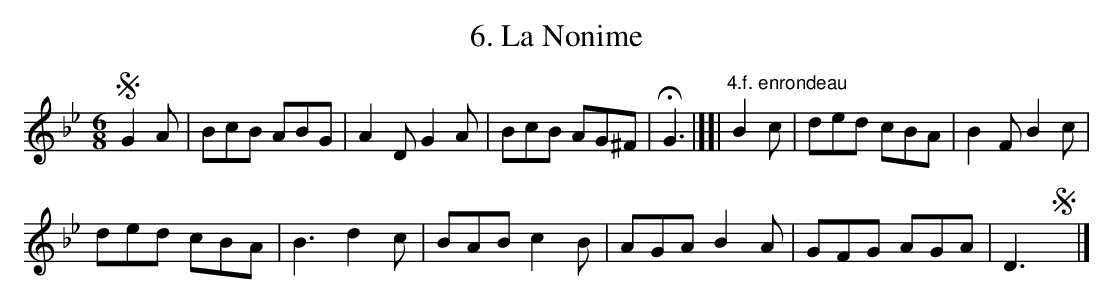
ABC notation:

X:1
T: 6. La Nonime
M: 6/8
L: 1/8
K: Gm
!segno!G2A |\
BcB ABG | A2D G2A |\
BcB AG^F | HG3 |][|\
"4.f. enrondeau"B2c |\
ded cBA | B2F B2c |
ded cBA | B3 d2c |\
BAB c2B | AGA B2A |\
GFG AGA | D3 !segno!y |]
